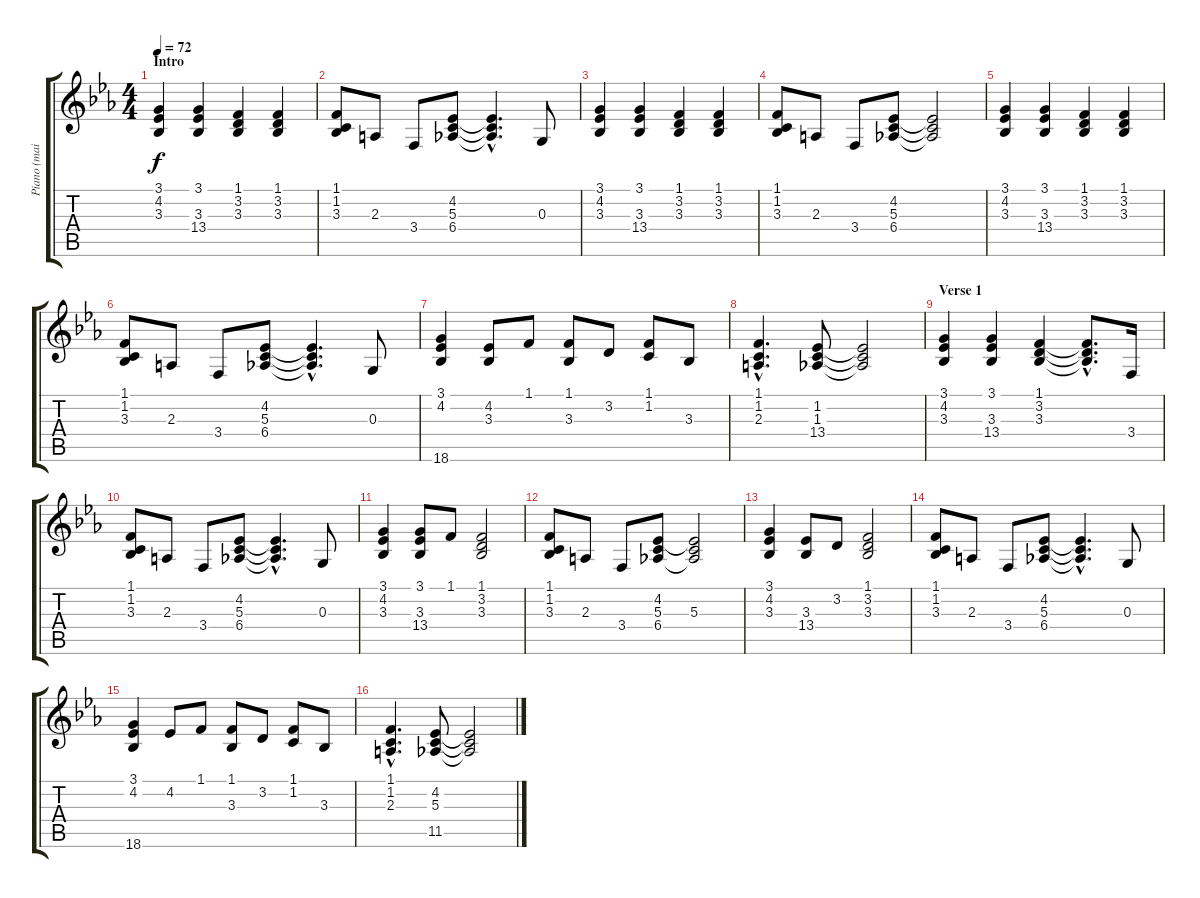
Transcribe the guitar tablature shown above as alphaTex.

\track ("Piano (main droite)" "Piano (mai") {instrument acousticgrandpiano}
\staff {score tabs}
\tuning (E4 B3 G3 D3 A2 E2) {hide}
\ts (4 4)
\section ("" "Intro")
\tempo 72
\clef g2
\ks eb
(3.1 4.2 3.3).4{dy f instrument acousticgrandpiano} (3.1 3.3 13.4).4 (1.1 3.2 3.3).4 (1.1 3.2 3.3).4 |
(1.1 1.2 3.3).8 2.3.8 3.4.8 (4.2 5.3 6.4).8 (4.2{hac t} 5.3{hac t} 6.4{hac t}).4{d} 0.3.8 |
(3.1 4.2 3.3).4 (3.1 3.3 13.4).4 (1.1 3.2 3.3).4 (1.1 3.2 3.3).4 |
(1.1 1.2 3.3).8 2.3.8 3.4.8 (4.2 5.3 6.4).8 (4.2{t} 5.3{t} 6.4{t}).2 |
(3.1 4.2 3.3).4 (3.1 3.3 13.4).4 (1.1 3.2 3.3).4 (1.1 3.2 3.3).4 |
(1.1 1.2 3.3).8 2.3.8 3.4.8 (4.2 5.3 6.4).8 (4.2{hac t} 5.3{hac t} 6.4{hac t}).4{d} 0.3.8 |
(3.1 4.2 18.6).4 (4.2 3.3).8 1.1.8 (1.1 3.3).8 3.2.8 (1.1 1.2).8 3.3.8 |
(1.1{hac} 1.2{hac} 2.3{hac}).4{d} (1.2 1.3 13.4).8 (1.2{t} 1.3{t} 13.4{t}).2 |
\section ("" "Verse 1")
(3.1 4.2 3.3).4 (3.1 3.3 13.4).4 (1.1 3.2 3.3).4 (1.1{hac t} 3.2{hac t} 3.3{hac t}).8{d} 3.4.16 |
(1.1 1.2 3.3).8 2.3.8 3.4.8 (4.2 5.3 6.4).8 (4.2{hac t} 5.3{hac t} 6.4{hac t}).4{d} 0.3.8 |
(3.1 4.2 3.3).4 (3.1 3.3 13.4).8 1.1.8 (1.1 3.2 3.3).2 |
(1.1 1.2 3.3).8 2.3.8 3.4.8 (4.2 5.3 6.4).8 (4.2{t} 5.3 6.4{t}).2 |
(3.1 4.2 3.3).4 (3.3 13.4).8 3.2.8 (1.1 3.2 3.3).2 |
(1.1 1.2 3.3).8 2.3.8 3.4.8 (4.2 5.3 6.4).8 (4.2{hac t} 5.3{hac t} 6.4{hac t}).4{d} 0.3.8 |
(3.1 4.2 18.6).4 4.2.8 1.1.8 (1.1 3.3).8 3.2.8 (1.1 1.2).8 3.3.8 |
(1.1{hac} 1.2{hac} 2.3{hac}).4{d} (4.2 5.3 11.5).8 (4.2{t} 5.3{t} 11.5{t}).2
